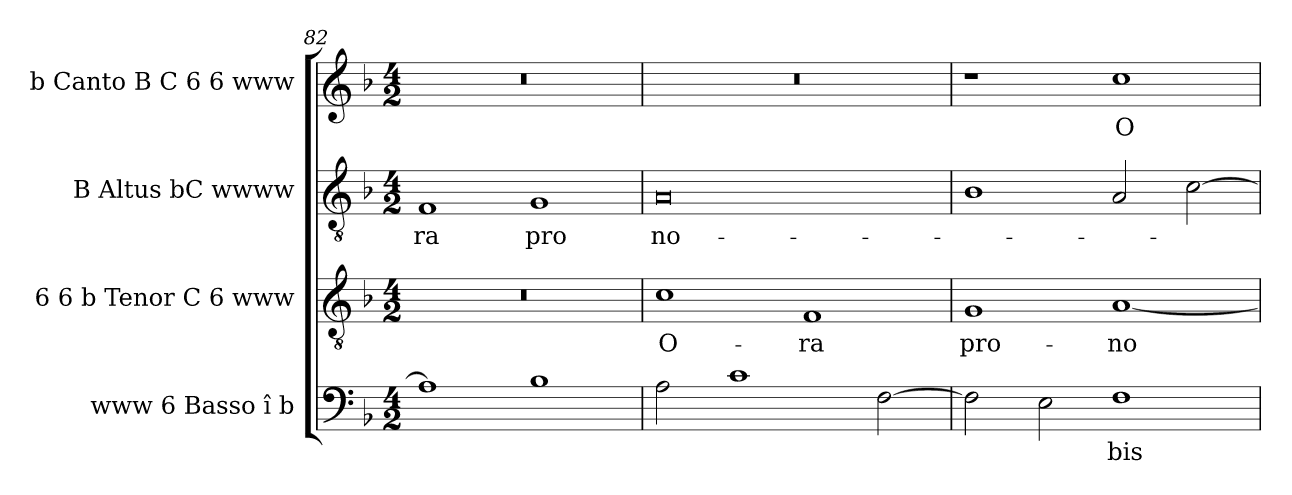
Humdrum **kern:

**kern	**text	**kern	**text	**kern	**text	**kern	**text
*part4	*part4	*part3	*part3	*part2	*part2	*part1	*part1
*staff4	*staff4	*staff3	*staff3	*staff2	*staff2	*staff1	*staff1
*I"www  6  Basso  î  b	*	*I"6 6  b  Tenor  C 6  www	*	*I"B  Altus  bC  wwww	*	*I"b  Canto  B  C 6 6 www	*
*I'B.	*	*I'T.	*	*	*	*I'C.	*
!!LO:LB:g=z
*clefF4	*	*clefGv2	*	*clefGv2	*	*clefG2	*
*k[b-]	*	*k[b-]	*	*k[b-]	*	*k[b-]	*
*F:	*	*F:	*	*F:	*	*F:	*
*M4/2	*	*M4/2	*	*M4/2	*	*M4/2	*
=82	=82	=82	=82	=82	=82	=82	=82
!	!	!	!	!	!LO:LY:b:cj	!	!
1A]	.	0r	.	1F	-ra	0r	.
!	!	!	!	!	!LO:LY:b:cj	!	!
1B-	.	.	.	1G	pro	.	.
=83	=83	=83	=83	=83	=83	=83	=83
!	!	!	!LO:LY:b:cj	!	!LO:LY:b:cj	!	!
2A\	.	1c	O-	0A	no-	0r	.
1c	.	.	.	.	.	.	.
!	!	!	!LO:LY:b:cj	!	!	!	!
.	.	1F	-ra	.	.	.	.
[>2F\	.	.	.	.	.	.	.
=84	=84	=84	=84	=84	=84	=84	=84
!	!	!	!LO:LY:b:cj	!	!	!	!
2F\]	.	1G	pro-	1B-	.	1r	.
2E\	.	.	.	.	.	.	.
!	!LO:LY:b:cj	!	!LO:LY:b:cj	!	!	!	!LO:LY:b:cj
1F	-bis	[<1A	-no-	2A/	.	1cc	O-
.	.	.	.	[>2c\	.	.	.
=	=	=	=	=	=	=	=
*-	*-	*-	*-	*-	*-	*-	*-
